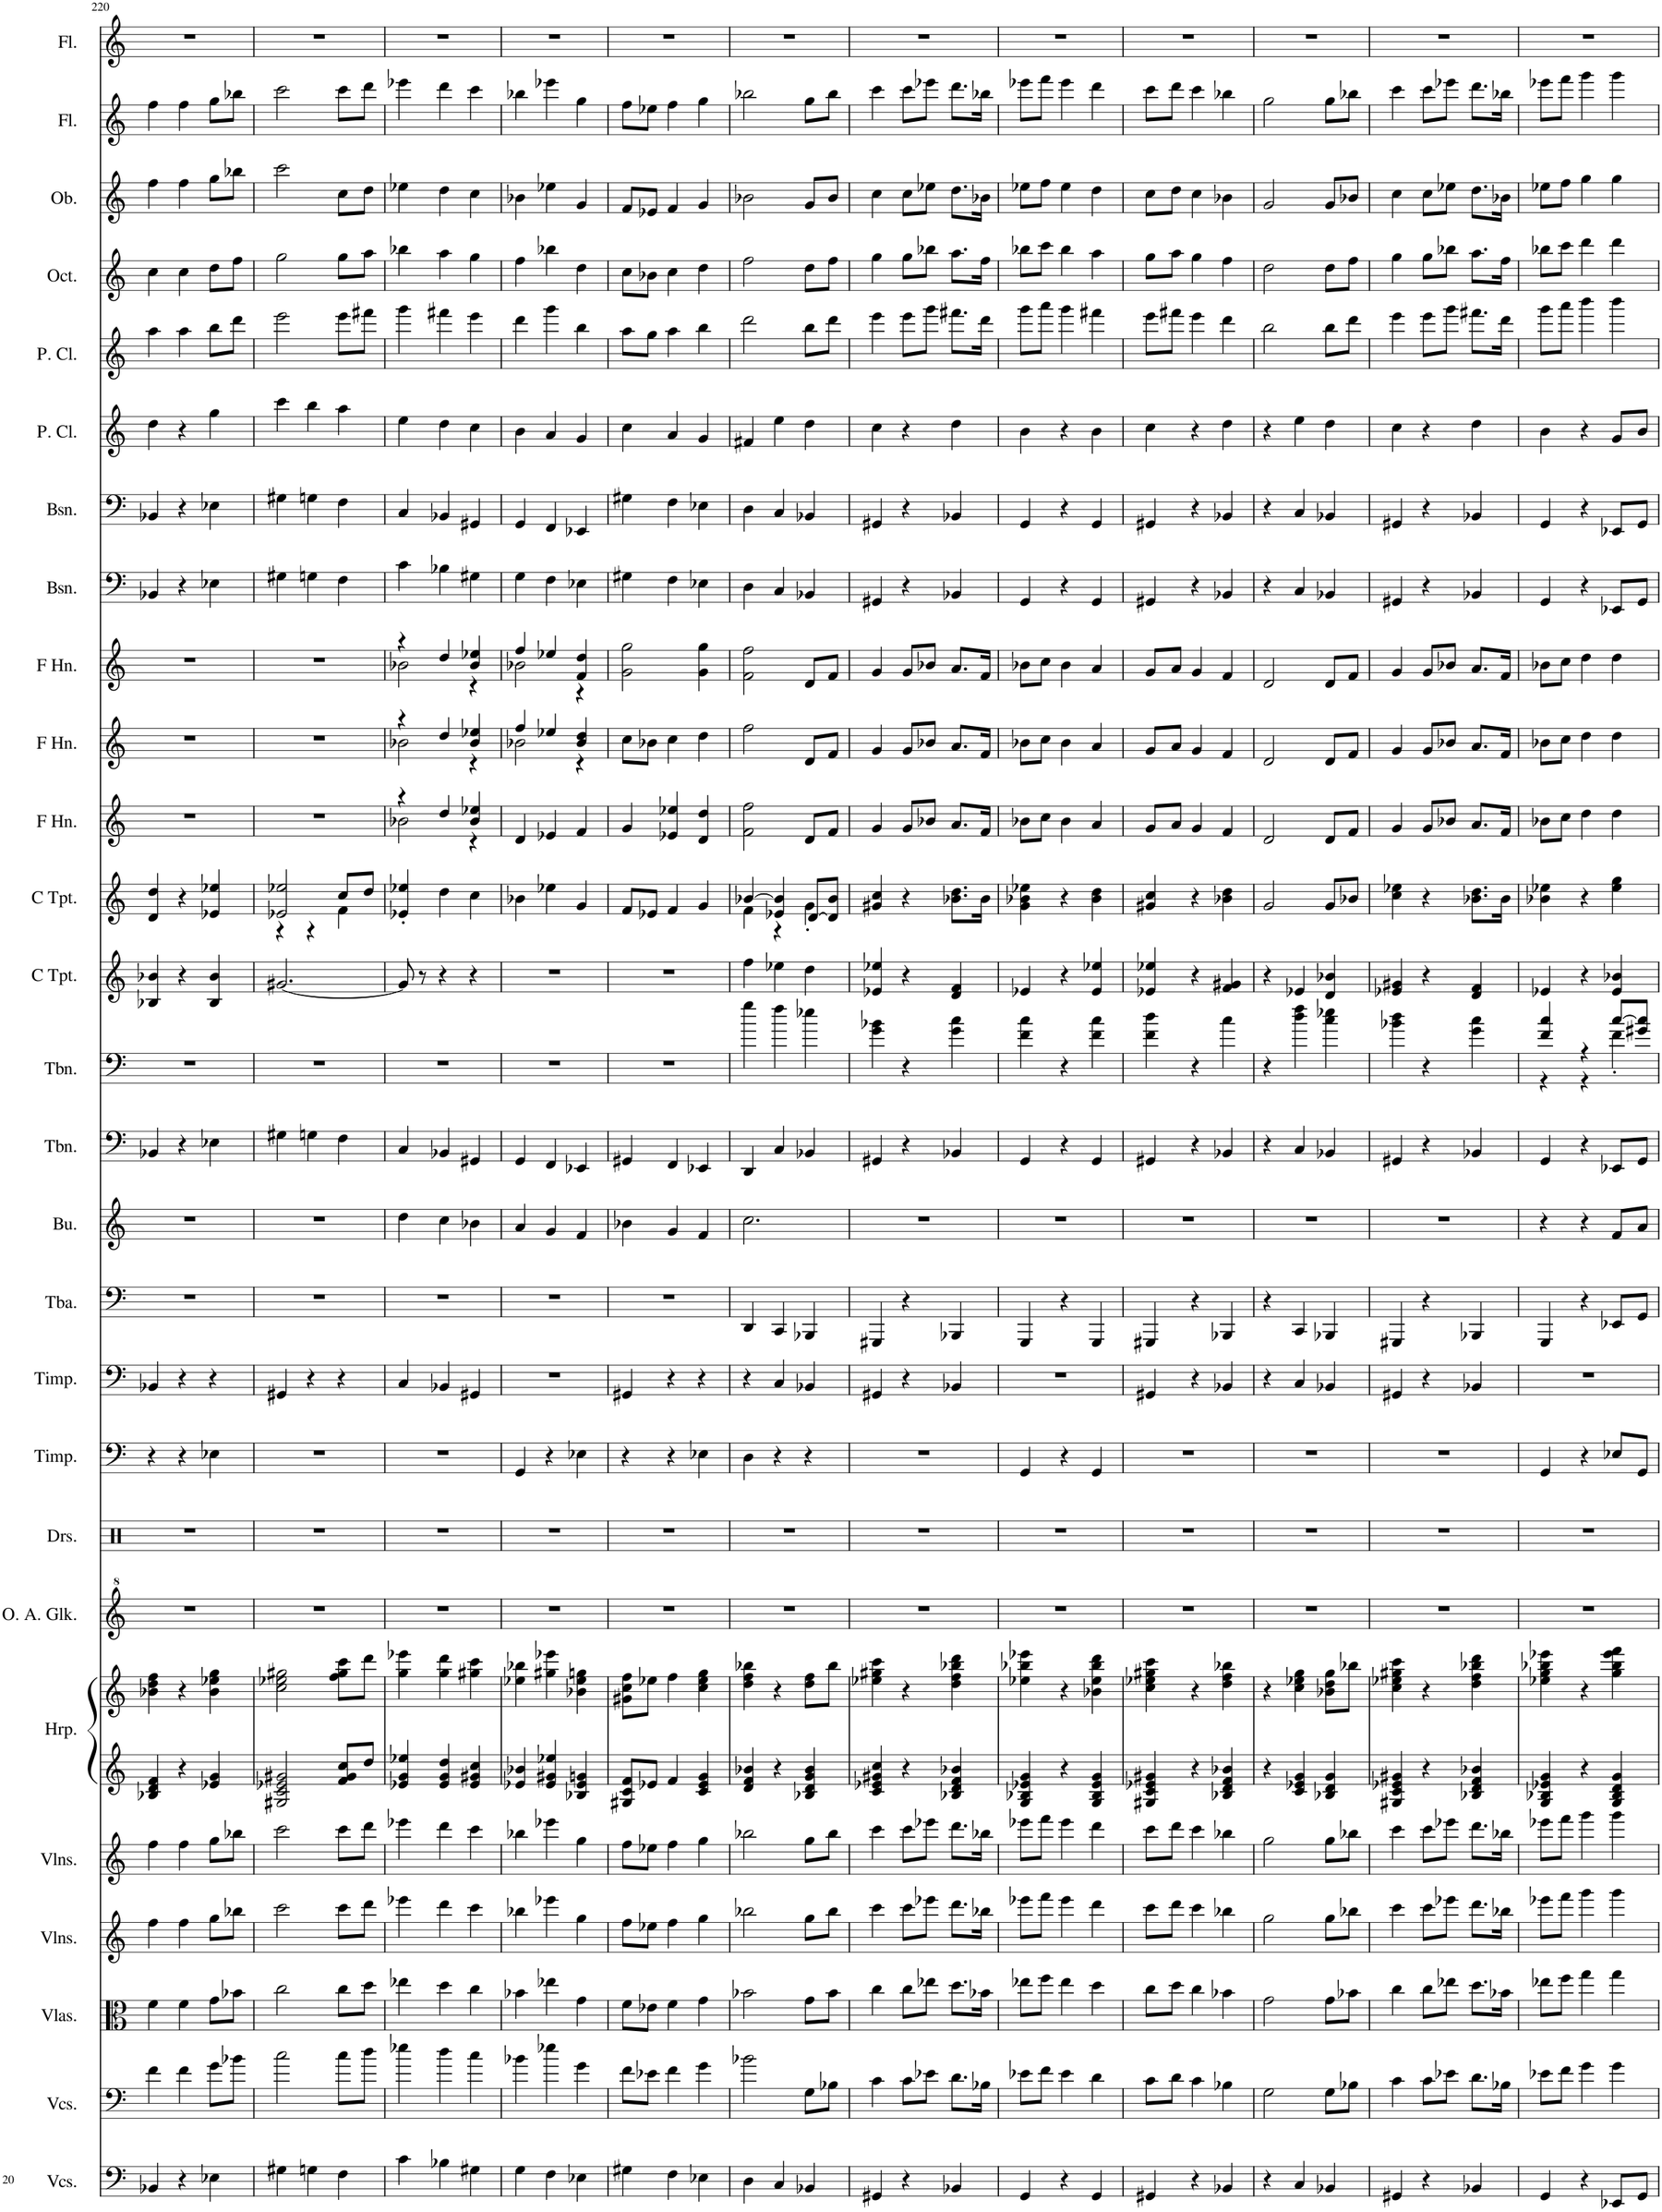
**kern	**kern	**kern	**kern	**kern	**kern	**kern	**kern	**kern	**kern	**kern	**kern	**kern	**kern	**kern	**kern	**kern	**kern	**kern	**kern	**kern	**kern	**kern	**kern	**kern	**kern	**kern	**kern
*part27	*part26	*part25	*part24	*part23	*part22	*part22	*part21	*part20	*part19	*part18	*part17	*part16	*part15	*part14	*part13	*part12	*part11	*part10	*part9	*part8	*part7	*part6	*part5	*part4	*part3	*part2	*part1
*staff28	*staff27	*staff26	*staff25	*staff24	*staff23	*staff22	*staff21	*staff20	*staff19	*staff18	*staff17	*staff16	*staff15	*staff14	*staff13	*staff12	*staff11	*staff10	*staff9	*staff8	*staff7	*staff6	*staff5	*staff4	*staff3	*staff2	*staff1
*I"Violoncellos, Doublebasses	*I"Violoncellos, Cellos	*I"Violas, Violas	*I"Violins, 2nd Violins	*I"Violins, 1st Violins	*I"Harp, Harp 1	*	*I"Orff Alto Glockenspiel, Glockenspiel	*I"Drumset, Percussion (General MIDI Map)	*I"Timpani, Timpani II	*I"Timpani, Timpani I	*I"Tuba, Bass Tuba	*I"Bugle, Tenor Tuba in Bb	*I"Trombone, Bass Trombone	*I"Trombone, Tenor Trombone	*I"C Trumpet, Trumpets III IV	*I"C Trumpet, Trumpets I II	*I"Horn in F, Horns in F  V  VI	*I"Horn in F, Horns in F III IV	*I"Horn in F, Horns in F  I  II	*I"Bassoon, DoubleBassoon	*I"Bassoon, Bassoons	*I"Piccolo Clarinet, BassClarinets in Bb	*I"Piccolo Clarinet, Clarinets in Bb	*I"Octavin, English Horn	*I"Oboe, Oboe	*I"Flute, Flutes	*I"Flute, Piccolos
*I'Vcs.	*I'Vcs.	*I'Vlas.	*I'Vlns.	*I'Vlns.	*I'Hrp.	*	*I'O. A. Glk.	*I'Drs.	*I'Timp.	*I'Timp.	*I'Tba.	*I'Bu.	*I'Tbn.	*I'Tbn.	*I'C Tpt.	*I'C Tpt.	*I'F Hn.	*I'F Hn.	*I'F Hn.	*I'Bsn.	*I'Bsn.	*I'P. Cl.	*I'P. Cl.	*I'Oct.	*I'Ob.	*I'Fl.	*I'Fl.
!!LO:PB:g=z
*clefF4	*clefF4	*clefC3	*clefG2	*clefG2	*clefG2	*clefG2	*clefG^2	*clefX	*clefF4	*clefF4	*clefF4	*clefG2	*clefF4	*clefF4	*clefG2	*clefG2	*clefG2	*clefG2	*clefG2	*clefF4	*clefF4	*clefG2	*clefG2	*clefG2	*clefG2	*clefG2	*clefG2
*	*	*	*	*	*	*	*	*	*	*	*	*	*	*	*	*	*Trd4c7	*Trd4c7	*Trd4c7	*	*	*Trd-5c-8	*Trd-5c-8	*Trd4c7	*	*	*
*k[]	*k[]	*k[]	*k[]	*k[]	*k[]	*k[]	*k[]	*k[]	*k[]	*k[]	*k[]	*k[]	*k[]	*k[]	*k[]	*k[]	*k[]	*k[]	*k[]	*k[]	*k[]	*k[]	*k[]	*k[]	*k[]	*k[]	*k[]
*M3/4	*M3/4	*M3/4	*M3/4	*M3/4	*M3/4	*M3/4	*M3/4	*M3/4	*M3/4	*M3/4	*M3/4	*M3/4	*M3/4	*M3/4	*M3/4	*M3/4	*M3/4	*M3/4	*M3/4	*M3/4	*M3/4	*M3/4	*M3/4	*M3/4	*M3/4	*M3/4	*M3/4
=220	=220	=220	=220	=220	=220	=220	=220	=220	=220	=220	=220	=220	=220	=220	=220	=220	=220	=220	=220	=220	=220	=220	=220	=220	=220	=220	=220
4BB-X/	4f\	4f\	4ff\	4ff\	4B-X/ 4d/ 4f/	4b-X\ 4dd\ 4ff\	2.r	2.r	4r	4BB-X/	2.r	2.r	4BB-X/	2.r	4B-X/ 4b-X/	4d/ 4dd/	2.r	2.r	2.r	4BB-X/	4BB-X/	4dd\	4aa\	4cc\	4ff\	4ff\	2.r
4r	4f\	4f\	4ff\	4ff\	4r	4r	.	.	4r	4r	.	.	4r	.	4r	4r	.	.	.	4r	4r	4r	4aa\	4cc\	4ff\	4ff\	.
4E-X\	8g\L	8g\L	8gg\L	8gg\L	4e-X/ 4g/	4b-\ 4ee-X\ 4gg\	.	.	4E-X\	4r	.	.	4E-X\	.	4B-/ 4b-/	4e-X/ 4ee-X/	.	.	.	4E-X\	4E-X\	4gg\	8bb\L	8dd\L	8gg\L	8gg\L	.
.	8b-X\J	8b-X\J	8bb-X\J	8bb-X\J	.	.	.	.	.	.	.	.	.	.	.	.	.	.	.	.	.	.	8ddd\J	8ff\J	8bb-X\J	8bb-X\J	.
=221	=221	=221	=221	=221	=221	=221	=221	=221	=221	=221	=221	=221	=221	=221	=221	=221	=221	=221	=221	=221	=221	=221	=221	=221	=221	=221	=221
*	*	*	*	*	*	*	*	*	*	*	*	*	*	*	*	*^	*	*	*	*	*	*	*	*	*	*	*
4G#X\	2cc\	2cc\	2ccc\	2ccc\	2G#X/ 2c/ 2e-X/ 2g#X/	2cc\ 2ee-X\ 2gg#X\	2.r	2.r	2.r	4GG#X/	2.r	2.r	4G#X\	2.r	[2.g#X/	2e-X/ 2ee-X/	4r	2.r	2.r	2.r	4G#X\	4G#X\	4ccc\	2eee\	2gg\	2ccc\	2ccc\	2.r
4Gn\	.	.	.	.	.	.	.	.	.	4r	.	.	4Gn\	.	.	.	4r	.	.	.	4Gn\	4Gn\	4bb\	.	.	.	.	.
4F\	8cc\L	8cc\L	8ccc\L	8ccc\L	8f/ 8g#/ 8cc/L	8ff\ 8gg#\ 8ccc\L	.	.	.	4r	.	.	4F\	.	.	8cc/L	4f\	.	.	.	4F\	4F\	4aa\	8eee\L	8gg\L	8cc\L	8ccc\L	.
.	8dd\J	8dd\J	8ddd\J	8ddd\J	8dd/J	8ddd\J	.	.	.	.	.	.	.	.	.	8dd/J	.	.	.	.	.	.	.	8fff#X\J	8aa\J	8dd\J	8ddd\J	.
*	*	*	*	*	*	*	*	*	*	*	*	*	*	*	*	*v	*v	*	*	*	*	*	*	*	*	*	*	*
=222	=222	=222	=222	=222	=222	=222	=222	=222	=222	=222	=222	=222	=222	=222	=222	=222	=222	=222	=222	=222	=222	=222	=222	=222	=222	=222	=222
*	*	*	*	*	*	*	*	*	*	*	*	*	*	*	*	*	*^	*^	*^	*	*	*	*	*	*	*	*
4c\	4ee-X\	4ee-X\	4eee-X\	4eee-X\	4e-X/ 4g/ 4ee-X/	4gg\ 4eee-X\	2.r	2.r	2.r	4C/	2.r	4dd\	4C/	2.r	8g#/]	4e-X/' 4ee-X/'	4r	2b-X\	4r	2b-X\	4r	2b-X\	4c\	4C/	4ee\	4ggg\	4bb-X\	4ee-X\	4eee-X\	2.r
.	.	.	.	.	.	.	.	.	.	.	.	.	.	.	8r	.	.	.	.	.	.	.	.	.	.	.	.	.	.	.
4B-X\	4dd\	4dd\	4ddd\	4ddd\	4e-/ 4g/ 4dd/	4gg\ 4ddd\	.	.	.	4BB-X/	.	4cc\	4BB-X/	.	4r	4dd\	4dd/	.	4dd/	.	4dd/	.	4B-X\	4BB-X/	4dd\	4fff#X\	4aa\	4dd\	4ddd\	.
4G#X\	4cc\	4cc\	4ccc\	4ccc\	4e-/ 4g#X/ 4cc/	4gg#X\ 4ccc\	.	.	.	4GG#X/	.	4b-X\	4GG#X/	.	4r	4cc\	4b-/ 4ee-X/	4r	4b-/ 4ee-X/	4r	4b-/ 4ee-X/	4r	4G#X\	4GG#X/	4cc\	4eee\	4gg\	4cc\	4ccc\	.
*	*	*	*	*	*	*	*	*	*	*	*	*	*	*	*	*	*v	*v	*	*	*	*	*	*	*	*	*	*	*	*
=223	=223	=223	=223	=223	=223	=223	=223	=223	=223	=223	=223	=223	=223	=223	=223	=223	=223	=223	=223	=223	=223	=223	=223	=223	=223	=223	=223	=223	=223
4G\	4b-X\	4b-X\	4bb-X\	4bb-X\	4e-X/ 4b-X/	4ee-X\ 4bb-X\	2.r	2.r	4GG/	2.r	2.r	4a/	4GG/	2.r	2.r	4b-X\	4d/	4ff/	2b-X\	4ff/	2b-X\	4G\	4GG/	4b\	4ddd\	4ff\	4b-X\	4bb-X\	2.r
4F\	4ee-X\	4ee-X\	4eee-X\	4eee-X\	4e-/ 4g#X/ 4ee-X/	4gg#X\ 4eee-X\	.	.	4r	.	.	4g/	4FF/	.	.	4ee-X\	4e-X/	4ee-X/	.	4ee-X/	.	4F\	4FF/	4a/	4ggg\	4bb-X\	4ee-X\	4eee-X\	.
4E-X\	4g\	4g\	4gg\	4gg\	4B-X/ 4e-/ 4gn/	4b-X\ 4ee-\ 4ggn\	.	.	4E-X\	.	.	4f/	4EE-X/	.	.	4g/	4f/	4b-/ 4dd/	4r	4f/ 4dd/	4r	4E-X\	4EE-X/	4g/	4bb\	4dd\	4g/	4gg\	.
*	*	*	*	*	*	*	*	*	*	*	*	*	*	*	*	*	*	*v	*v	*	*	*	*	*	*	*	*	*	*
*	*	*	*	*	*	*	*	*	*	*	*	*	*	*	*	*	*	*	*v	*v	*	*	*	*	*	*	*	*
=224	=224	=224	=224	=224	=224	=224	=224	=224	=224	=224	=224	=224	=224	=224	=224	=224	=224	=224	=224	=224	=224	=224	=224	=224	=224	=224	=224
4G#X\	8f\L	8f\L	8ff\L	8ff\L	8G#X/ 8c/ 8f/L	8g#X\ 8cc\ 8ff\L	2.r	2.r	4r	4GG#X/	2.r	4b-X\	4GG#X/	2.r	2.r	8f/L	4g/	8cc\L	2g\ 2gg\	4G#X\	4G#X\	4cc\	8aa\L	8cc\L	8f/L	8ff\L	2.r
.	8e-X\J	8e-X\J	8ee-X\J	8ee-X\J	8e-X/J	8ee-X\J	.	.	.	.	.	.	.	.	.	8e-X/J	.	8b-X\J	.	.	.	.	8gg\J	8b-X\J	8e-X/J	8ee-X\J	.
4F\	4f\	4f\	4ff\	4ff\	4f/	4ff\	.	.	4r	4r	.	4g/	4FF/	.	.	4f/	4e-X/ 4ee-X/	4cc\	.	4F\	4F\	4a/	4aa\	4cc\	4f/	4ff\	.
4E-X\	4g\	4g\	4gg\	4gg\	4c/ 4e-/ 4g/	4cc\ 4ee-\ 4gg\	.	.	4E-X\	4r	.	4f/	4EE-X/	.	.	4g/	4d/ 4dd/	4dd\	4g\ 4gg\	4E-X\	4E-X\	4g/	4bb\	4dd\	4g/	4gg\	.
=225	=225	=225	=225	=225	=225	=225	=225	=225	=225	=225	=225	=225	=225	=225	=225	=225	=225	=225	=225	=225	=225	=225	=225	=225	=225	=225	=225
*	*	*	*	*	*	*	*	*	*	*	*	*	*	*	*	*^	*	*	*	*	*	*	*	*	*	*	*
4D\	2b-X\	2b-X\	2bb-X\	2bb-X\	4d/ 4f/ 4b-X/	4dd\ 4ff\ 4bb-X\	2.r	2.r	4D\	4r	4DD/	2.cc\	4DD/	4gg\	4ff\	[4b-X/	4f\	2f\ 2ff\	2ff\	2f\ 2ff\	4D\	4D\	4f#X/	2ddd\	2ff\	2b-X\	2bb-X\	2.r
4C/	.	.	.	.	4r	4r	.	.	4r	4C/	4CC/	.	4C/	4ff\	4ee-X\	4e-X/ 4b-/]	4r	.	.	.	4C/	4C/	4ee\	.	.	.	.	.
4BB-X/	8G\L	8g\L	8gg\L	8gg\L	4B-X/ 4d/ 4g/ 4b-/	8dd\ 8ff\L	.	.	4r	4BB-X/	4BBB-X/	.	4BB-X/	4ee-X\	4dd\	[8d/L	4g'\	8d/L	8d/L	8d/L	4BB-X/	4BB-X/	4dd\	8bb\L	8dd\L	8g/L	8gg\L	.
.	8B-X\J	8b-\J	8bb-\J	8bb-\J	.	8bb-\J	.	.	.	.	.	.	.	.	.	8d/] 8b-/J	.	8f/J	8f/J	8f/J	.	.	.	8ddd\J	8ff\J	8b-/J	8bb-\J	.
*	*	*	*	*	*	*	*	*	*	*	*	*	*	*	*	*v	*v	*	*	*	*	*	*	*	*	*	*	*
=226	=226	=226	=226	=226	=226	=226	=226	=226	=226	=226	=226	=226	=226	=226	=226	=226	=226	=226	=226	=226	=226	=226	=226	=226	=226	=226	=226
4GG#X/	4c\	4cc\	4ccc\	4ccc\	4c/ 4e-X/ 4g#X/ 4cc/	4ee-X\ 4gg#X\ 4ccc\	2.r	2.r	2.r	4GG#X/	4GGG#X/	2.r	4GG#X/	4g\ 4b-X\	4e-X/ 4ee-X/	4g#X/ 4cc/	4g/	4g/	4g/	4GG#X/	4GG#X/	4cc\	4eee\	4gg\	4cc\	4ccc\	2.r
4r	8c\L	8cc\L	8ccc\L	8ccc\L	4r	4r	.	.	.	4r	4r	.	4r	4r	4r	4r	8g/L	8g/L	8g/L	4r	4r	4r	8eee\L	8gg\L	8cc\L	8ccc\L	.
.	8e-X\J	8ee-X\J	8eee-X\J	8eee-X\J	.	.	.	.	.	.	.	.	.	.	.	.	8b-X/J	8b-X/J	8b-X/J	.	.	.	8ggg\J	8bb-X\J	8ee-X\J	8eee-X\J	.
4BB-X/	8.d\L	8.dd\L	8.ddd\L	8.ddd\L	4B-X/ 4d/ 4f/ 4b-X/	4dd\ 4ff\ 4bb-X\ 4ddd\	.	.	.	4BB-X/	4BBB-X/	.	4BB-X/	4g\ 4cc\	4d/ 4f/	8.b-X\ 8.dd\L	8.a/L	8.a/L	8.a/L	4BB-X/	4BB-X/	4dd\	8.fff#X\L	8.aa\L	8.dd\L	8.ddd\L	.
.	16B-X\Jk	16b-X\Jk	16bb-X\Jk	16bb-X\Jk	.	.	.	.	.	.	.	.	.	.	.	16b-\Jk	16f/Jk	16f/Jk	16f/Jk	.	.	.	16ddd\Jk	16ff\Jk	16b-X\Jk	16bb-X\Jk	.
=227	=227	=227	=227	=227	=227	=227	=227	=227	=227	=227	=227	=227	=227	=227	=227	=227	=227	=227	=227	=227	=227	=227	=227	=227	=227	=227	=227
4GG/	8e-X\L	8ee-X\L	8eee-X\L	8eee-X\L	4G/ 4B-X/ 4e-X/ 4g/	4ee-X\ 4bb-X\ 4eee-X\	2.r	2.r	4GG/	2.r	4GGG/	2.r	4GG/	4f\ 4cc\	4e-X/	4g\ 4b-X\ 4ee-X\	8b-X\L	8b-X\L	8b-X\L	4GG/	4GG/	4b\	8ggg\L	8bb-X\L	8ee-X\L	8eee-X\L	2.r
.	8f\J	8ff\J	8fff\J	8fff\J	.	.	.	.	.	.	.	.	.	.	.	.	8cc\J	8cc\J	8cc\J	.	.	.	8aaa\J	8ccc\J	8ff\J	8fff\J	.
4r	4e-\	4ee-\	4eee-\	4eee-\	4r	4r	.	.	4r	.	4r	.	4r	4r	4r	4r	4b-\	4b-\	4b-\	4r	4r	4r	4ggg\	4bb-\	4ee-\	4eee-\	.
4GG/	4d\	4dd\	4ddd\	4ddd\	4G/ 4B-/ 4e-/ 4g/	4b-X\ 4ee-\ 4bb-\ 4ddd\	.	.	4GG/	.	4GGG/	.	4GG/	4f\ 4cc\	4e-/ 4ee-X/	4b-\ 4dd\	4a/	4a/	4a/	4GG/	4GG/	4b\	4fff#X\	4aa\	4dd\	4ddd\	.
=228	=228	=228	=228	=228	=228	=228	=228	=228	=228	=228	=228	=228	=228	=228	=228	=228	=228	=228	=228	=228	=228	=228	=228	=228	=228	=228	=228
4GG#X/	8c\L	8cc\L	8ccc\L	8ccc\L	4G#X/ 4c/ 4e-X/ 4g#X/	4cc\ 4ee-X\ 4gg#X\ 4ccc\	2.r	2.r	2.r	4GG#X/	4GGG#X/	2.r	4GG#X/	4f\ 4dd\	4e-X/ 4ee-X/	4g#X/ 4cc/	8g/L	8g/L	8g/L	4GG#X/	4GG#X/	4cc\	8eee\L	8gg\L	8cc\L	8ccc\L	2.r
.	8d\J	8dd\J	8ddd\J	8ddd\J	.	.	.	.	.	.	.	.	.	.	.	.	8a/J	8a/J	8a/J	.	.	.	8fff#X\J	8aa\J	8dd\J	8ddd\J	.
4r	4c\	4cc\	4ccc\	4ccc\	4r	4r	.	.	.	4r	4r	.	4r	4r	4r	4r	4g/	4g/	4g/	4r	4r	4r	4eee\	4gg\	4cc\	4ccc\	.
4BB-X/	4B-X\	4b-X\	4bb-X\	4bb-X\	4B-X/ 4d/ 4f/ 4b-X/	4dd\ 4ff\ 4bb-X\	.	.	.	4BB-X/	4BBB-X/	.	4BB-X/	4cc\	4f/ 4g#X/	4b-X\ 4dd\	4f/	4f/	4f/	4BB-X/	4BB-X/	4dd\	4ddd\	4ff\	4b-X\	4bb-X\	.
=229	=229	=229	=229	=229	=229	=229	=229	=229	=229	=229	=229	=229	=229	=229	=229	=229	=229	=229	=229	=229	=229	=229	=229	=229	=229	=229	=229
4r	2G\	2g\	2gg\	2gg\	4r	4r	2.r	2.r	2.r	4r	4r	2.r	4r	4r	4r	2g/	2d/	2d/	2d/	4r	4r	4r	2bb\	2dd\	2g/	2gg\	2.r
4C/	.	.	.	.	4c/ 4e-X/ 4g/	4cc\ 4ee-X\ 4gg\	.	.	.	4C/	4CC/	.	4C/	4dd\ 4ff\	4e-X/	.	.	.	.	4C/	4C/	4ee\	.	.	.	.	.
4BB-X/	8G\L	8g\L	8gg\L	8gg\L	4B-X/ 4d/ 4g/	8b-X\ 8dd\ 8gg\L	.	.	.	4BB-X/	4BBB-X/	.	4BB-X/	4cc\ 4ee-X\	4d/ 4b-X/	8g/L	8d/L	8d/L	8d/L	4BB-X/	4BB-X/	4dd\	8bb\L	8dd\L	8g/L	8gg\L	.
.	8B-X\J	8b-X\J	8bb-X\J	8bb-X\J	.	8bb-X\J	.	.	.	.	.	.	.	.	.	8b-X/J	8f/J	8f/J	8f/J	.	.	.	8ddd\J	8ff\J	8b-X/J	8bb-X\J	.
=230	=230	=230	=230	=230	=230	=230	=230	=230	=230	=230	=230	=230	=230	=230	=230	=230	=230	=230	=230	=230	=230	=230	=230	=230	=230	=230	=230
4GG#X/	4c\	4cc\	4ccc\	4ccc\	4G#X/ 4c/ 4e-X/ 4g#X/	4cc\ 4ee-X\ 4gg#X\ 4ccc\	2.r	2.r	2.r	4GG#X/	4GGG#X/	2.r	4GG#X/	4b-X\ 4dd\	4e-X/ 4g#X/	4cc\ 4ee-X\	4g/	4g/	4g/	4GG#X/	4GG#X/	4cc\	4eee\	4gg\	4cc\	4ccc\	2.r
4r	8c\L	8cc\L	8ccc\L	8ccc\L	4r	4r	.	.	.	4r	4r	.	4r	4r	4r	4r	8g/L	8g/L	8g/L	4r	4r	4r	8eee\L	8gg\L	8cc\L	8ccc\L	.
.	8e-X\J	8ee-X\J	8eee-X\J	8eee-X\J	.	.	.	.	.	.	.	.	.	.	.	.	8b-X/J	8b-X/J	8b-X/J	.	.	.	8ggg\J	8bb-X\J	8ee-X\J	8eee-X\J	.
4BB-X/	8.d\L	8.dd\L	8.ddd\L	8.ddd\L	4B-X/ 4d/ 4f/ 4b-X/	4dd\ 4ff\ 4bb-X\ 4ddd\	.	.	.	4BB-X/	4BBB-X/	.	4BB-X/	4g\ 4cc\	4d/ 4f/	8.b-X\ 8.dd\L	8.a/L	8.a/L	8.a/L	4BB-X/	4BB-X/	4dd\	8.fff#X\L	8.aa\L	8.dd\L	8.ddd\L	.
.	16B-X\Jk	16b-X\Jk	16bb-X\Jk	16bb-X\Jk	.	.	.	.	.	.	.	.	.	.	.	16b-\Jk	16f/Jk	16f/Jk	16f/Jk	.	.	.	16ddd\Jk	16ff\Jk	16b-X\Jk	16bb-X\Jk	.
=231	=231	=231	=231	=231	=231	=231	=231	=231	=231	=231	=231	=231	=231	=231	=231	=231	=231	=231	=231	=231	=231	=231	=231	=231	=231	=231	=231
*	*	*	*	*	*	*	*	*	*	*	*	*	*	*^	*	*	*	*	*	*	*	*	*	*	*	*	*
4GG/	8e-X\L	8ee-X\L	8eee-X\L	8eee-X\L	4G/ 4B-X/ 4e-X/ 4g/	4ee-X\ 4gg\ 4bb-X\ 4eee-X\	2.r	2.r	4GG/	2.r	4GGG/	4r	4GG/	4f/ 4cc/	4r	4e-X/	4b-X\ 4ee-X\	8b-X\L	8b-X\L	8b-X\L	4GG/	4GG/	4b\	8ggg\L	8bb-X\L	8ee-X\L	8eee-X\L	2.r
.	8f\J	8ff\J	8fff\J	8fff\J	.	.	.	.	.	.	.	.	.	.	.	.	.	8cc\J	8cc\J	8cc\J	.	.	.	8aaa\J	8ccc\J	8ff\J	8fff\J	.
4r	4g\	4gg\	4ggg\	4ggg\	4r	4r	.	.	4r	.	4r	4r	4r	4r	4r	4r	4r	4dd\	4dd\	4dd\	4r	4r	4r	4bbb\	4ddd\	4gg\	4ggg\	.
8EE-X/L	4g\	4gg\	4ggg\	4ggg\	4G/ 4B-/ 4d/ 4g/	4gg\ 4bb-\ 4eee-\ 4fff\	.	.	8E-X/L	.	8EE-X/L	8f/L	8EE-X/L	[8cc/L	4f'\	4e-/ 4b-X/	4ee-\ 4gg\	4dd\	4dd\	4dd\	8EE-X/L	8EE-X/L	8g/L	4bbb\	4ddd\	4gg\	4ggg\	.
8GG/J	.	.	.	.	.	.	.	.	8GG/J	.	8GG/J	8a/J	8GG/J	8g#X/ 8cc/]J	.	.	.	.	.	.	8GG/J	8GG/J	8b/J	.	.	.	.	.
*	*	*	*	*	*	*	*	*	*	*	*	*	*	*v	*v	*	*	*	*	*	*	*	*	*	*	*	*	*
=	=	=	=	=	=	=	=	=	=	=	=	=	=	=	=	=	=	=	=	=	=	=	=	=	=	=	=
*-	*-	*-	*-	*-	*-	*-	*-	*-	*-	*-	*-	*-	*-	*-	*-	*-	*-	*-	*-	*-	*-	*-	*-	*-	*-	*-	*-
